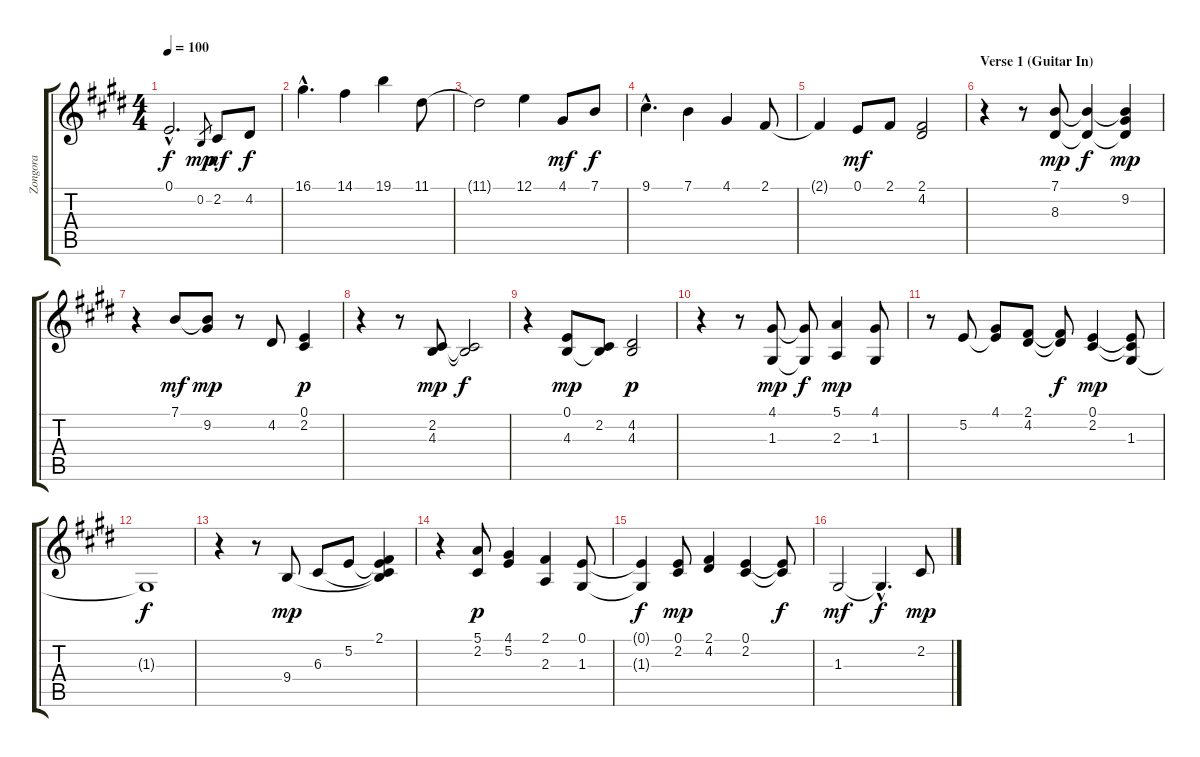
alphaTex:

\track ("Zongora" "Zongora") {instrument acousticgrandpiano}
\staff {score tabs}
\tuning (E4 B3 G3 D3 A2 E2) {hide}
\ts (4 4)
\tempo 100
\clef g2
\ks e
0.1{hac}.2{d dy f} 0.2.8{gr dy mp} 2.2.8{dy mf} 4.2.8{dy f} |
16.1{hac}.4{d} 14.1.4 19.1.4 11.1.8 |
11.1{t}.2 12.1.4 4.1.8{dy mf} 7.1.8{dy f} |
9.1{hac}.4{d} 7.1.4 4.1.4 2.1.8 |
2.1{t}.4 0.1.8{dy mf} 2.1.8 (2.1 4.2).2 |
\section ("" "Verse 1 (Guitar In)")
r.4 r.8 (7.1 8.3).8{dy mp} (7.1{t} 8.3{t}).4{dy f} (7.1{t} 9.2 8.3{t}).4{dy mp} |
r.4 7.1.8{dy mf} (7.1{t} 9.2).8{dy mp} r.8 4.2.8 (0.1 2.2).4{dy p} |
r.4 r.8 (2.2 4.3).8{dy mp} (2.2{t} 4.3{t}).2{dy f} |
r.4 (0.1 4.3).8{dy mp} (2.2 4.3{t}).8 (4.2 4.3).2{dy p} |
r.4 r.8 (4.1 1.3).8{dy mp} (4.1{t} 1.3{t}).8{dy f} (5.1 2.3).4{dy mp} (4.1 1.3).8 |
r.8 5.2.8 (4.1 5.2{t}).8 (2.1 4.2).8 (2.1{t} 4.2{t}).8{dy f} (0.1 2.2).4{dy mp} (0.1{t} 2.2{t} 1.3).8 |
1.3{t}.1{dy f} |
r.4 r.8 9.4.8{dy mp} 6.3.8 5.2.8 (2.1 5.2{t} 6.3{t} 9.4{t}).4 |
r.4 (5.1 2.2).8{dy p} (4.1 5.2).4 (2.1 2.3).4 (0.1 1.3).8 |
(0.1{t} 1.3{t}).4{dy f} (0.1 2.2).8{dy mp} (2.1 4.2).4 (0.1 2.2).4 (0.1{t} 2.2{t}).8{dy f} |
1.3.2{dy mf} 1.3{hac t}.4{d dy f} 2.2.8{dy mp}
